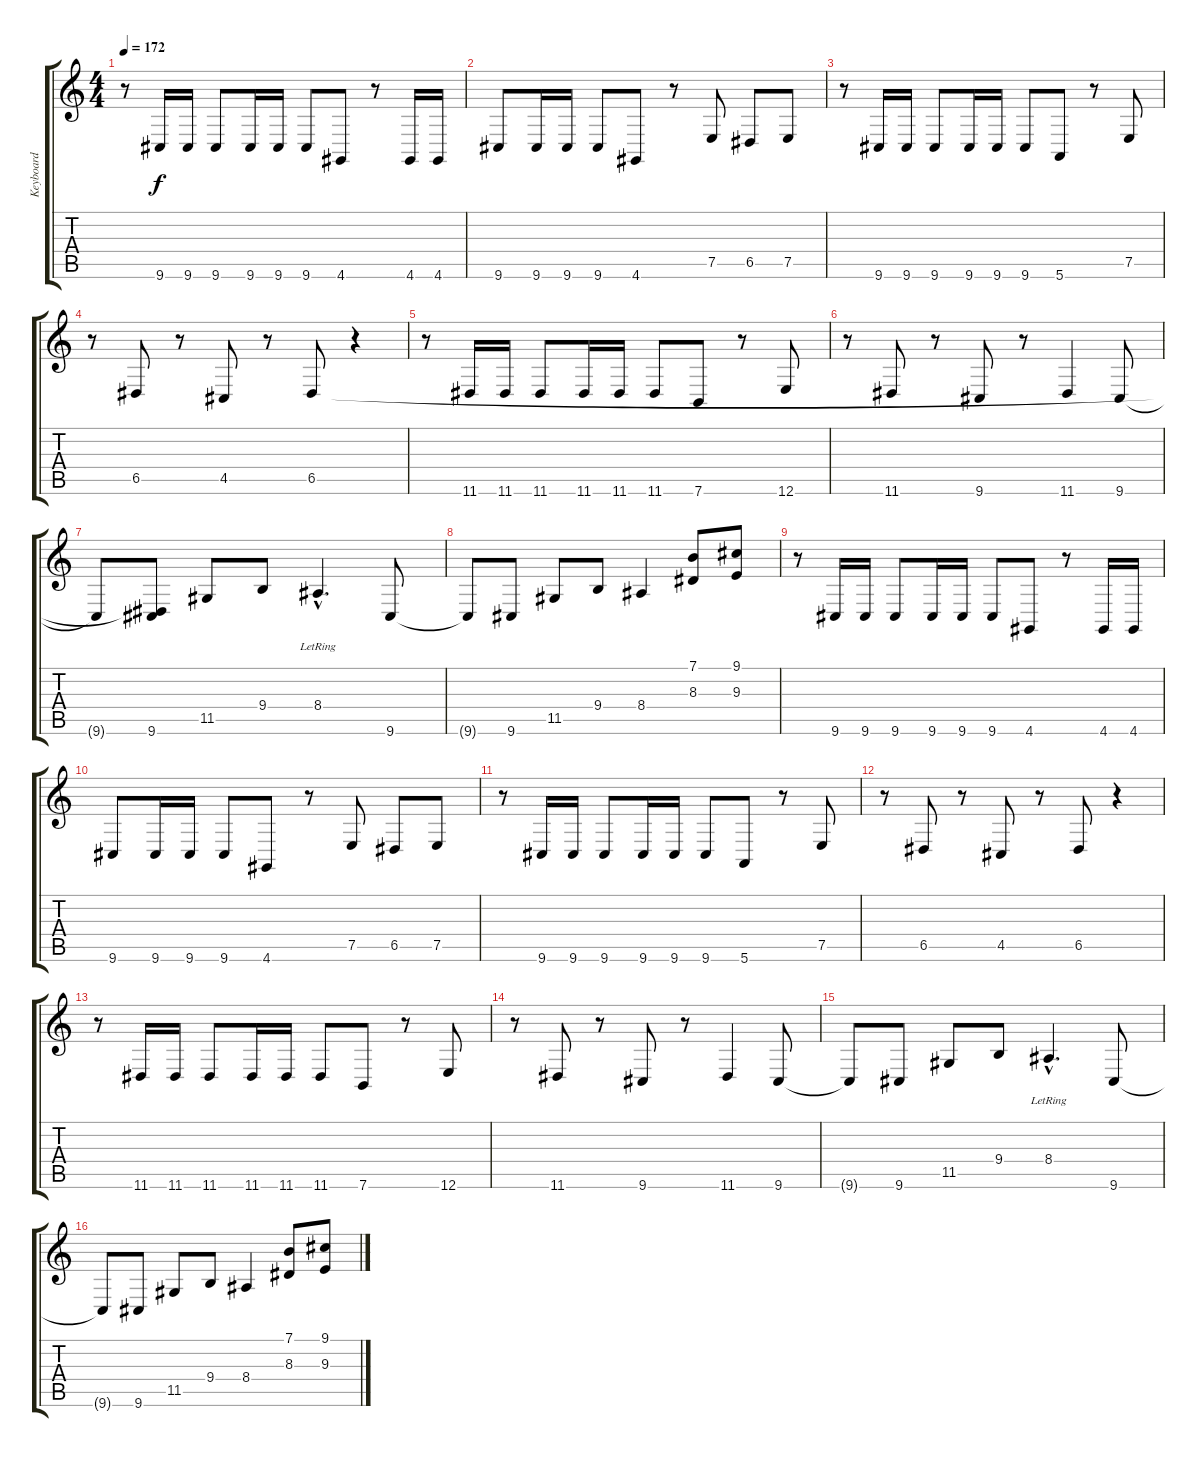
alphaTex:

\track ("Keyboard" "Keyboard") {instrument lead8bassandlead}
\staff {score tabs}
\tuning (E4 B3 G3 D3 A2 E2) {hide}
\ts (4 4)
\tempo 172
\clef g2
\ks c
r.8{dy f instrument lead8bassandlead} 9.6.16 9.6.16 9.6.8 9.6.16 9.6.16 9.6.8 4.6.8 r.8 4.6.16 4.6.16 |
9.6.8 9.6.16 9.6.16 9.6.8 4.6.8 r.8 7.5.8 6.5.8 7.5.8 |
r.8 9.6.16 9.6.16 9.6.8 9.6.16 9.6.16 9.6.8 5.6.8 r.8 7.5.8 |
r.8 6.5.8 r.8 4.5.8 r.8 6.5.8 r.4 |
r.8 11.6.16 11.6.16 11.6.8 11.6.16 11.6.16 11.6.8 7.6.8 r.8 12.6.8 |
r.8 11.6.8 r.8 9.6.8 r.8 11.6.4 9.6.8 |
9.6{t}.8 (6.5{t} 9.6).8 11.5.8 9.4.8 8.4{hac lr}.4{d} 9.6.8 |
9.6{t}.8 9.6.8 11.5.8 9.4.8 8.4.4 (7.1 8.3).8 (9.1 9.3).8 |
r.8 9.6.16 9.6.16 9.6.8 9.6.16 9.6.16 9.6.8 4.6.8 r.8 4.6.16 4.6.16 |
9.6.8 9.6.16 9.6.16 9.6.8 4.6.8 r.8 7.5.8 6.5.8 7.5.8 |
r.8 9.6.16 9.6.16 9.6.8 9.6.16 9.6.16 9.6.8 5.6.8 r.8 7.5.8 |
r.8 6.5.8 r.8 4.5.8 r.8 6.5.8 r.4 |
r.8 11.6.16 11.6.16 11.6.8 11.6.16 11.6.16 11.6.8 7.6.8 r.8 12.6.8 |
r.8 11.6.8 r.8 9.6.8 r.8 11.6.4 9.6.8 |
9.6{t}.8 9.6.8 11.5.8 9.4.8 8.4{hac lr}.4{d} 9.6.8 |
9.6{t}.8 9.6.8 11.5.8 9.4.8 8.4.4 (7.1 8.3).8 (9.1 9.3).8
